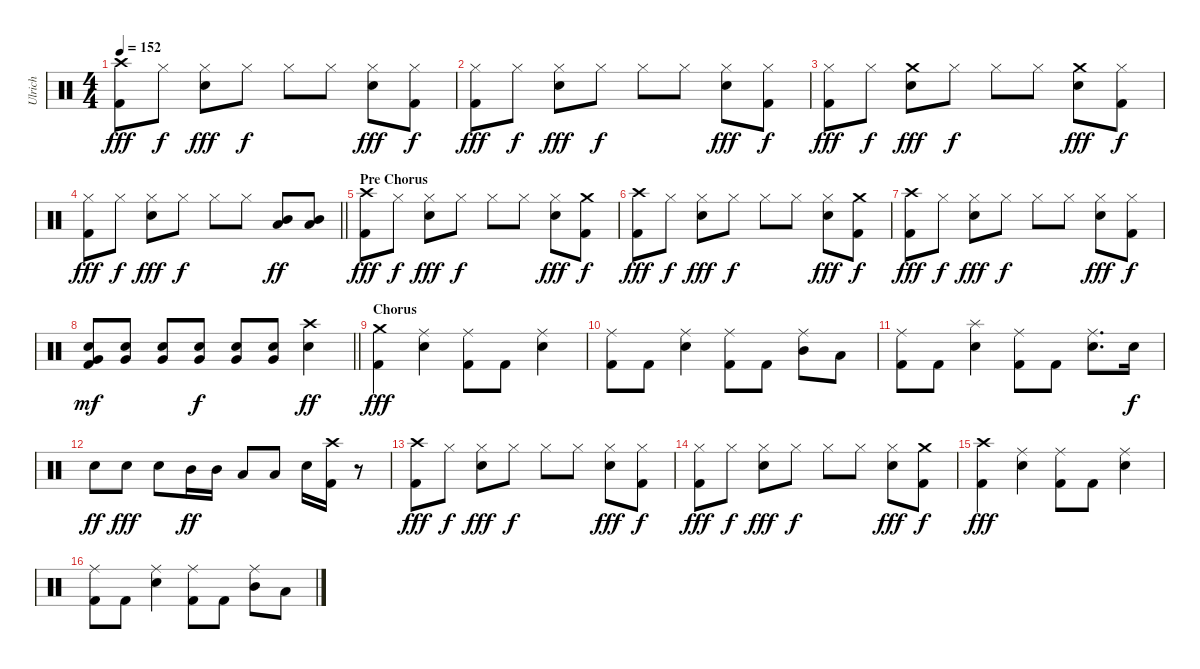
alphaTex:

\track ("Ulrich" "Ulrich") {instrument percussion}
\staff {score}
\articulation defaults
\ts (4 4)
\tempo 152
\clef neutral
\ks c
("Crash high (hit)" "Kick (hit) 2").8{dy fff} "Hi-Hat (closed)".8{dy f} ("Hi-Hat (closed)" "Snare (hit) 2").8{dy fff} "Hi-Hat (closed)".8{dy f} "Hi-Hat (closed)".8 "Hi-Hat (closed)".8 ("Hi-Hat (closed)" "Snare (hit) 2").8{dy fff} ("Hi-Hat (closed)" "Kick (hit) 2").8{dy f} |
("Hi-Hat (closed)" "Kick (hit) 2").8{dy fff} "Hi-Hat (closed)".8{dy f} ("Hi-Hat (closed)" "Snare (hit) 2").8{dy fff} "Hi-Hat (closed)".8{dy f} "Hi-Hat (closed)".8 "Hi-Hat (closed)".8 ("Hi-Hat (closed)" "Snare (hit) 2").8{dy fff} ("Hi-Hat (closed)" "Kick (hit) 2").8{dy f} |
("Hi-Hat (closed)" "Kick (hit) 2").8{dy fff} "Hi-Hat (closed)".8{dy f} ("Crash medium (hit)" "Snare (hit) 2").8{dy fff} "Hi-Hat (closed)".8{dy f} "Hi-Hat (closed)".8 "Hi-Hat (closed)".8 ("Crash medium (hit)" "Snare (hit) 2").8{dy fff} ("Hi-Hat (closed)" "Kick (hit) 2").8{dy f} |
\barLineRight lightlight
("Hi-Hat (closed)" "Kick (hit) 2").8{dy fff} "Hi-Hat (closed)".8{dy f} ("Hi-Hat (closed)" "Snare (hit) 2").8{dy fff} "Hi-Hat (closed)".8{dy f} "Hi-Hat (closed)".8 "Hi-Hat (closed)".8 ("Low Tom (hit)" "Mid Tom (hit)").8{dy ff} ("Low Tom (hit)" "Mid Tom (hit)").8 |
\section ("" "Pre Chorus")
("Crash high (hit)" "Kick (hit) 2").8{dy fff} "Hi-Hat (closed)".8{dy f} ("Hi-Hat (closed)" "Snare (hit) 2").8{dy fff} "Hi-Hat (closed)".8{dy f} "Hi-Hat (closed)".8 "Hi-Hat (closed)".8 ("Hi-Hat (closed)" "Snare (hit) 2").8{dy fff} ("Crash medium (hit)" "Kick (hit) 2").8{dy f} |
("Crash high (hit)" "Kick (hit) 2").8{dy fff} "Hi-Hat (closed)".8{dy f} ("Hi-Hat (closed)" "Snare (hit) 2").8{dy fff} "Hi-Hat (closed)".8{dy f} "Hi-Hat (closed)".8 "Hi-Hat (closed)".8 ("Hi-Hat (closed)" "Snare (hit) 2").8{dy fff} ("Crash medium (hit)" "Kick (hit) 2").8{dy f} |
("Crash high (hit)" "Kick (hit) 2").8{dy fff} "Hi-Hat (closed)".8{dy f} ("Hi-Hat (closed)" "Snare (hit) 2").8{dy fff} "Hi-Hat (closed)".8{dy f} "Hi-Hat (closed)".8 "Hi-Hat (closed)".8 ("Hi-Hat (closed)" "Snare (hit) 2").8{dy fff} ("Hi-Hat (closed)" "Kick (hit) 2").8{dy f} |
\barLineRight lightlight
("Very Low Tom (hit)" "Snare (hit) 2" "Kick (hit) 2").8{dy mf} ("Very Low Tom (hit)" "Snare (hit) 2").8 ("Very Low Tom (hit)" "Snare (hit) 2").8 ("Very Low Tom (hit)" "Snare (hit) 2").8{dy f} ("Very Low Tom (hit)" "Snare (hit) 2").8 ("Very Low Tom (hit)" "Snare (hit) 2").8 ("Crash high (hit)" "Snare (hit) 2").4{dy ff} |
\section ("" "Chorus")
("Crash medium (hit)" "Kick (hit) 2").4{dy fff} ("Ride (middle)" "Snare (hit) 2").4 ("Ride (middle)" "Kick (hit) 2").8 "Kick (hit) 2".8 ("Ride (middle)" "Snare (hit) 2").4 |
("Ride (middle)" "Kick (hit) 2").8 "Kick (hit) 2".8 ("Ride (middle)" "Snare (hit) 2").4 ("Ride (middle)" "Kick (hit) 2").8 "Kick (hit) 2".8 ("Ride (middle)" "Mid Tom (hit)").8 "Low Tom (hit)".8 |
("Ride (middle)" "Kick (hit) 2").8 "Kick (hit) 2".8 ("Splash (hit)" "Snare (hit) 2").4 ("Ride (middle)" "Kick (hit) 2").8 "Kick (hit) 2".8 ("Ride (middle)" "Snare (hit) 2").8{d} "Snare (hit) 2".16{dy f} |
"Snare (hit) 2".8{dy ff} "Snare (hit) 2".8{dy fff} "Snare (hit) 2".8 "Mid Tom (hit)".16{dy ff} "Mid Tom (hit)".16 "Low Tom (hit)".8 "Low Tom (hit)".8 "Snare (hit) 2".16 ("Crash high (hit)" "Kick (hit) 2").16 r.8 |
("Crash high (hit)" "Kick (hit) 2").8{dy fff} "Hi-Hat (closed)".8{dy f} ("Hi-Hat (closed)" "Snare (hit) 2").8{dy fff} "Hi-Hat (closed)".8{dy f} "Hi-Hat (closed)".8 "Hi-Hat (closed)".8 ("Hi-Hat (closed)" "Snare (hit) 2").8{dy fff} ("Hi-Hat (closed)" "Kick (hit) 2").8{dy f} |
("Hi-Hat (closed)" "Kick (hit) 2").8{dy fff} "Hi-Hat (closed)".8{dy f} ("Hi-Hat (closed)" "Snare (hit) 2").8{dy fff} "Hi-Hat (closed)".8{dy f} "Hi-Hat (closed)".8 "Hi-Hat (closed)".8 ("Hi-Hat (closed)" "Snare (hit) 2").8{dy fff} ("Crash medium (hit)" "Kick (hit) 2").8{dy f} |
("Crash high (hit)" "Kick (hit) 2").4{dy fff} ("Ride (middle)" "Snare (hit) 2").4 ("Ride (middle)" "Kick (hit) 2").8 "Kick (hit) 2".8 ("Ride (middle)" "Snare (hit) 2").4 |
("Ride (middle)" "Kick (hit) 2").8 "Kick (hit) 2".8 ("Ride (middle)" "Snare (hit) 2").4 ("Ride (middle)" "Kick (hit) 2").8 "Kick (hit) 2".8 ("Ride (middle)" "Mid Tom (hit)").8 "Low Tom (hit)".8
